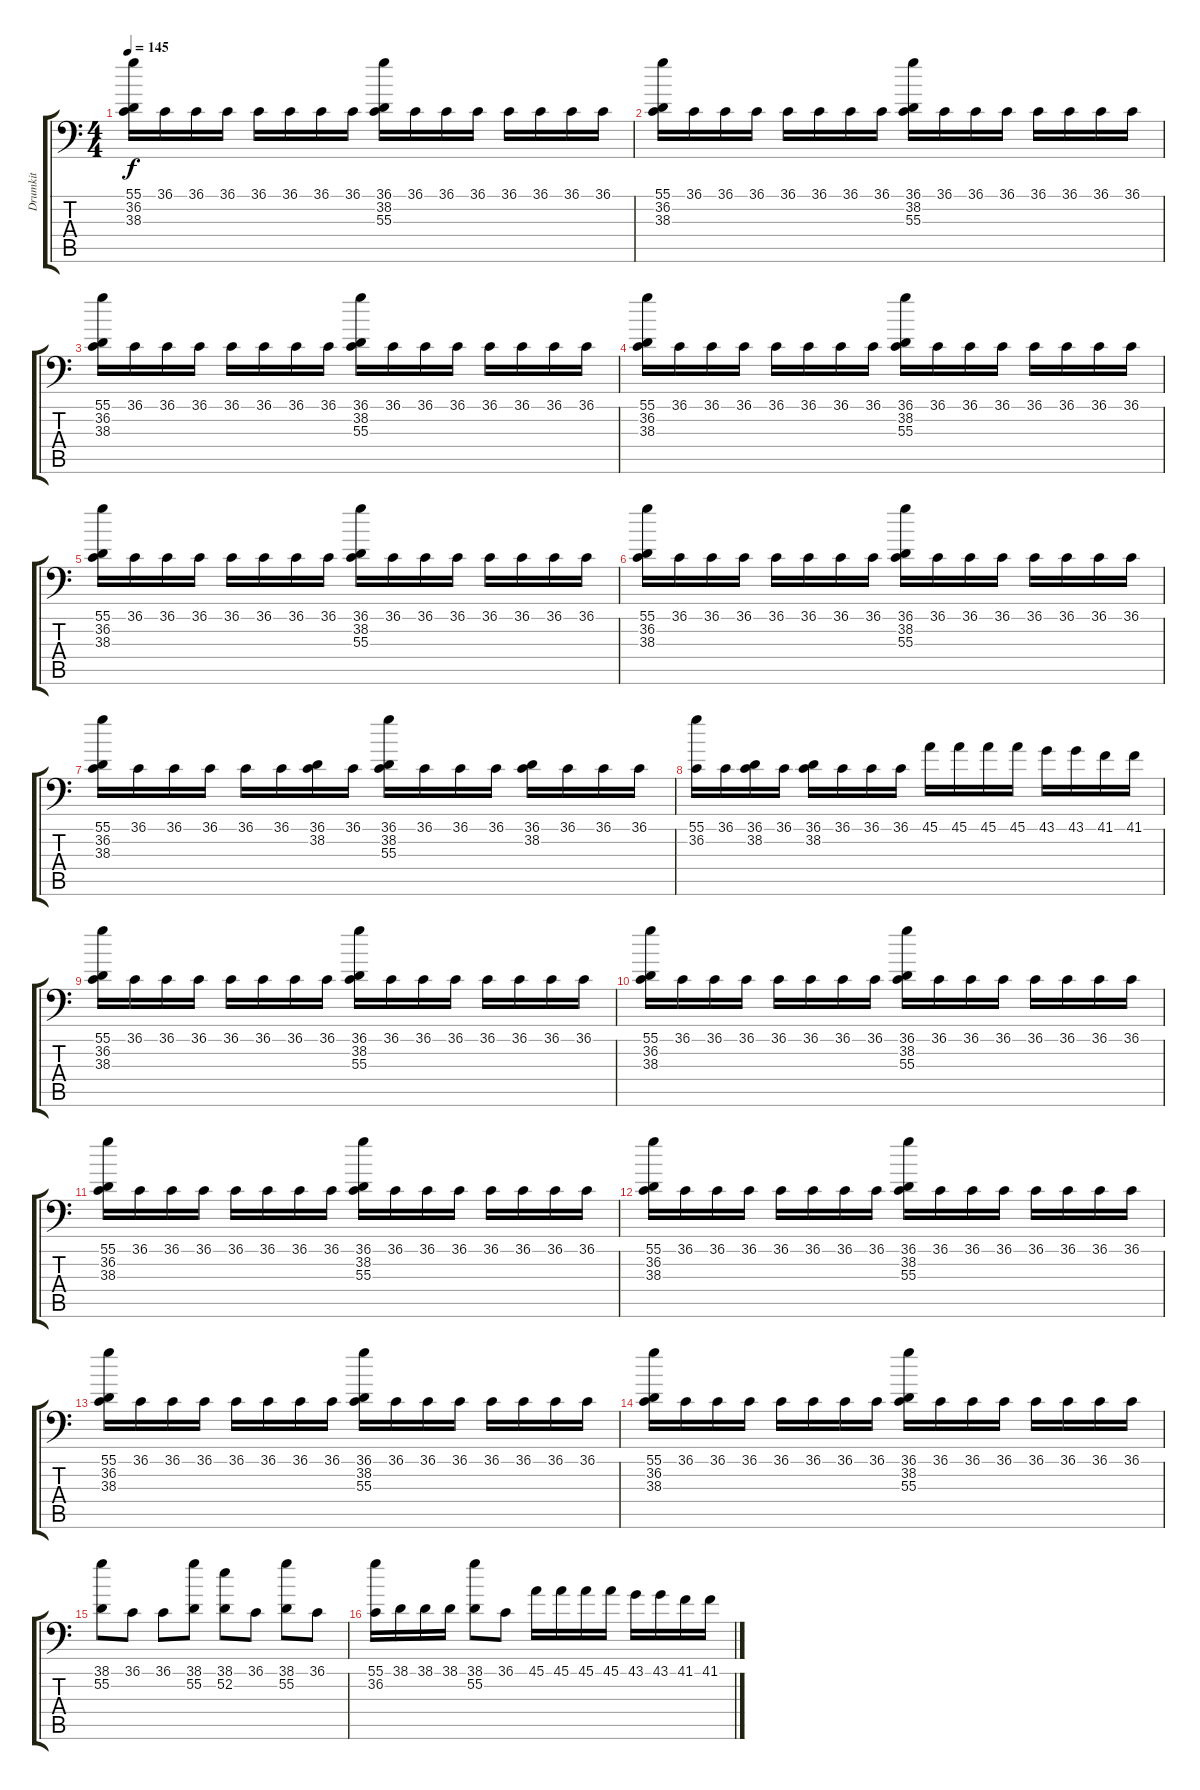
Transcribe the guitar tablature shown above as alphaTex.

\track ("Drumkit" "Drumkit") {instrument acousticgrandpiano}
\staff {score tabs}
\tuning (C-1 C-1 C-1 C-1 C-1 C-1) {hide}
\ts (4 4)
\tempo 145
\clef f4
\ks c
(55.1 36.2 38.3).16{dy f} 36.1.16 36.1.16 36.1.16 36.1.16 36.1.16 36.1.16 36.1.16 (36.1 38.2 55.3).16 36.1.16 36.1.16 36.1.16 36.1.16 36.1.16 36.1.16 36.1.16 |
(55.1 36.2 38.3).16 36.1.16 36.1.16 36.1.16 36.1.16 36.1.16 36.1.16 36.1.16 (36.1 38.2 55.3).16 36.1.16 36.1.16 36.1.16 36.1.16 36.1.16 36.1.16 36.1.16 |
(55.1 36.2 38.3).16 36.1.16 36.1.16 36.1.16 36.1.16 36.1.16 36.1.16 36.1.16 (36.1 38.2 55.3).16 36.1.16 36.1.16 36.1.16 36.1.16 36.1.16 36.1.16 36.1.16 |
(55.1 36.2 38.3).16 36.1.16 36.1.16 36.1.16 36.1.16 36.1.16 36.1.16 36.1.16 (36.1 38.2 55.3).16 36.1.16 36.1.16 36.1.16 36.1.16 36.1.16 36.1.16 36.1.16 |
(55.1 36.2 38.3).16 36.1.16 36.1.16 36.1.16 36.1.16 36.1.16 36.1.16 36.1.16 (36.1 38.2 55.3).16 36.1.16 36.1.16 36.1.16 36.1.16 36.1.16 36.1.16 36.1.16 |
(55.1 36.2 38.3).16 36.1.16 36.1.16 36.1.16 36.1.16 36.1.16 36.1.16 36.1.16 (36.1 38.2 55.3).16 36.1.16 36.1.16 36.1.16 36.1.16 36.1.16 36.1.16 36.1.16 |
(55.1 36.2 38.3).16 36.1.16 36.1.16 36.1.16 36.1.16 36.1.16 (36.1 38.2).16 36.1.16 (36.1 38.2 55.3).16 36.1.16 36.1.16 36.1.16 (36.1 38.2).16 36.1.16 36.1.16 36.1.16 |
(55.1 36.2).16 36.1.16 (36.1 38.2).16 36.1.16 (36.1 38.2).16 36.1.16 36.1.16 36.1.16 45.1.16 45.1.16 45.1.16 45.1.16 43.1.16 43.1.16 41.1.16 41.1.16 |
(55.1 36.2 38.3).16 36.1.16 36.1.16 36.1.16 36.1.16 36.1.16 36.1.16 36.1.16 (36.1 38.2 55.3).16 36.1.16 36.1.16 36.1.16 36.1.16 36.1.16 36.1.16 36.1.16 |
(55.1 36.2 38.3).16 36.1.16 36.1.16 36.1.16 36.1.16 36.1.16 36.1.16 36.1.16 (36.1 38.2 55.3).16 36.1.16 36.1.16 36.1.16 36.1.16 36.1.16 36.1.16 36.1.16 |
(55.1 36.2 38.3).16 36.1.16 36.1.16 36.1.16 36.1.16 36.1.16 36.1.16 36.1.16 (36.1 38.2 55.3).16 36.1.16 36.1.16 36.1.16 36.1.16 36.1.16 36.1.16 36.1.16 |
(55.1 36.2 38.3).16 36.1.16 36.1.16 36.1.16 36.1.16 36.1.16 36.1.16 36.1.16 (36.1 38.2 55.3).16 36.1.16 36.1.16 36.1.16 36.1.16 36.1.16 36.1.16 36.1.16 |
(55.1 36.2 38.3).16 36.1.16 36.1.16 36.1.16 36.1.16 36.1.16 36.1.16 36.1.16 (36.1 38.2 55.3).16 36.1.16 36.1.16 36.1.16 36.1.16 36.1.16 36.1.16 36.1.16 |
(55.1 36.2 38.3).16 36.1.16 36.1.16 36.1.16 36.1.16 36.1.16 36.1.16 36.1.16 (36.1 38.2 55.3).16 36.1.16 36.1.16 36.1.16 36.1.16 36.1.16 36.1.16 36.1.16 |
(38.1 55.2).8 36.1.8 36.1.8 (38.1 55.2).8 (38.1 52.2).8 36.1.8 (38.1 55.2).8 36.1.8 |
(55.1 36.2).16 38.1.16 38.1.16 38.1.16 (38.1 55.2).8 36.1.8 45.1.16 45.1.16 45.1.16 45.1.16 43.1.16 43.1.16 41.1.16 41.1.16
